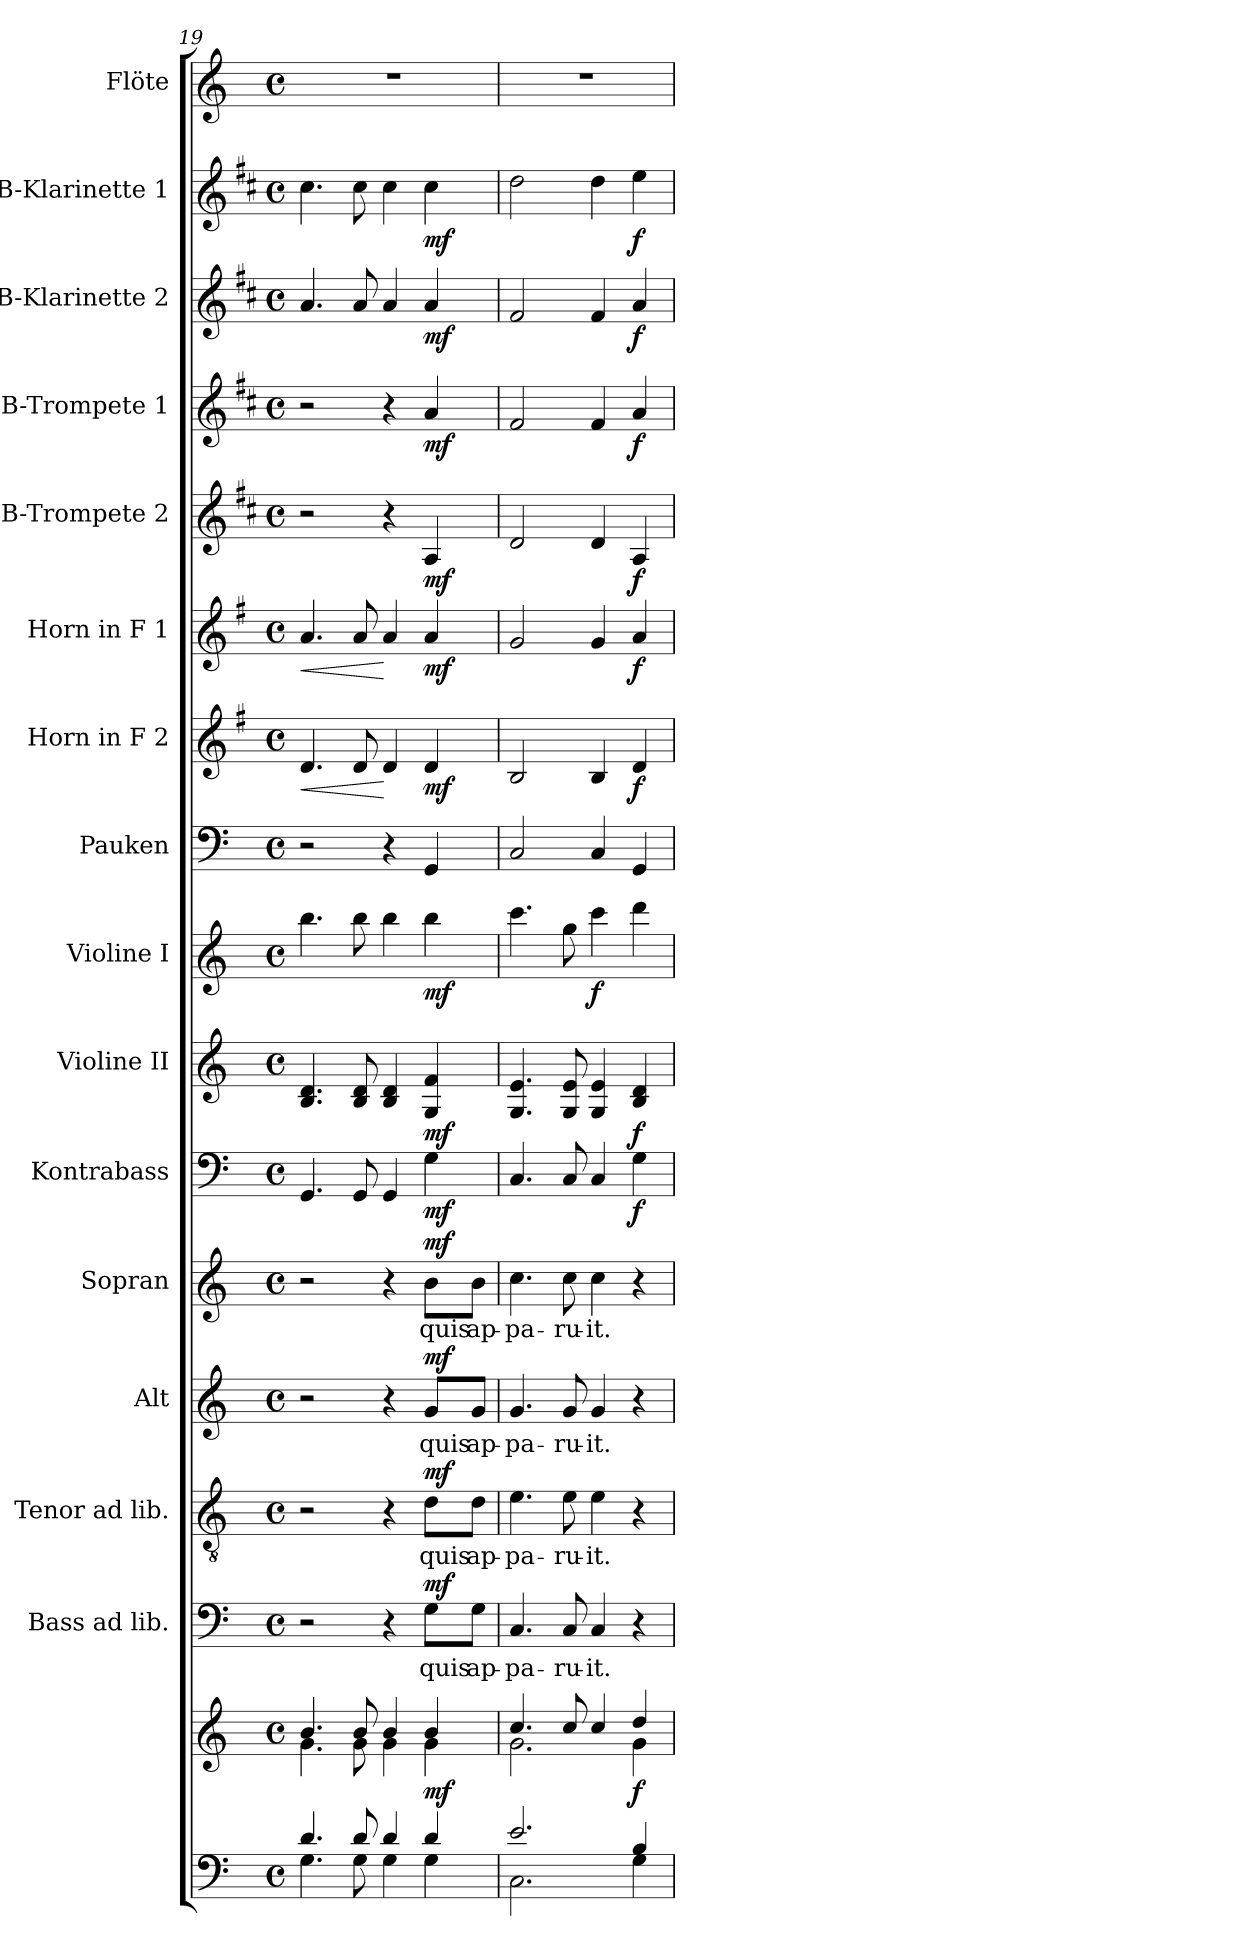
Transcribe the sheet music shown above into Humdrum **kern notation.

**kern	**kern	**dynam	**kern	**text	**dynam	**kern	**text	**dynam	**kern	**text	**dynam	**kern	**text	**dynam	**kern	**dynam	**kern	**dynam	**kern	**dynam	**kern	**kern	**dynam	**kern	**dynam	**kern	**dynam	**kern	**dynam	**kern	**dynam	**kern	**dynam	**kern
*part16	*part16	*part16	*part15	*part15	*part15	*part14	*part14	*part14	*part13	*part13	*part13	*part12	*part12	*part12	*part11	*part11	*part10	*part10	*part9	*part9	*part8	*part7	*part7	*part6	*part6	*part5	*part5	*part4	*part4	*part3	*part3	*part2	*part2	*part1
*staff17	*staff16	*staff16/17	*staff15	*staff15	*staff15	*staff14	*staff14	*staff14	*staff13	*staff13	*staff13	*staff12	*staff12	*staff12	*staff11	*staff11	*staff10	*staff10	*staff9	*staff9	*staff8	*staff7	*staff7	*staff6	*staff6	*staff5	*staff5	*staff4	*staff4	*staff3	*staff3	*staff2	*staff2	*staff1
*	*	*	*I"Bass ad lib.	*	*	*I"Tenor ad lib.	*	*	*I"Alt	*	*	*I"Sopran	*	*	*I"Kontrabass	*	*I"Violine II	*	*I"Violine I	*	*I"Pauken	*I"Horn in F 2	*	*I"Horn in F 1	*	*I"B-Trompete 2	*	*I"B-Trompete 1	*	*I"B-Klarinette 2	*	*I"B-Klarinette 1	*	*I"Flöte
*	*	*	*I'B.	*	*	*I'T.	*	*	*I'A.	*	*	*I'S.	*	*	*I'Kb.	*	*I'Vl. II	*	*I'Vl. I	*	*I'Pk.	*	*	*I'Hr. 1	*	*I'B Trp. 2	*	*I'B Trp. 1	*	*I'B Kl. 2	*	*I'B Kl. 1	*	*I'Fl.
!!LO:PB:g=z
*clefF4	*clefG2	*	*clefF4	*	*	*clefGv2	*	*	*clefG2	*	*	*clefG2	*	*	*clefF4	*	*clefG2	*	*clefG2	*	*clefF4	*clefG2	*	*clefG2	*	*clefG2	*	*clefG2	*	*clefG2	*	*clefG2	*	*clefG2
*	*	*	*	*	*	*	*	*	*	*	*	*	*	*	*ITrd7c12	*	*	*	*	*	*	*ITrd4c7	*	*ITrd4c7	*	*ITrd1c2	*	*ITrd1c2	*	*ITrd1c2	*	*ITrd1c2	*	*
*k[]	*k[]	*	*k[]	*	*	*k[]	*	*	*k[]	*	*	*k[]	*	*	*k[]	*	*k[]	*	*k[]	*	*k[]	*k[]	*	*k[]	*	*k[]	*	*k[]	*	*k[]	*	*k[]	*	*k[]
*C:	*C:	*	*C:	*	*	*C:	*	*	*C:	*	*	*C:	*	*	*C:	*	*C:	*	*C:	*	*C:	*C:	*	*C:	*	*C:	*	*C:	*	*C:	*	*C:	*	*C:
*M4/4	*M4/4	*	*M4/4	*	*	*M4/4	*	*	*M4/4	*	*	*M4/4	*	*	*M4/4	*	*M4/4	*	*M4/4	*	*M4/4	*M4/4	*	*M4/4	*	*M4/4	*	*M4/4	*	*M4/4	*	*M4/4	*	*M4/4
*met(c)	*met(c)	*	*met(c)	*	*	*met(c)	*	*	*met(c)	*	*	*met(c)	*	*	*met(c)	*	*met(c)	*	*met(c)	*	*met(c)	*met(c)	*	*met(c)	*	*met(c)	*	*met(c)	*	*met(c)	*	*met(c)	*	*met(c)
=19	=19	=19	=19	=19	=19	=19	=19	=19	=19	=19	=19	=19	=19	=19	=19	=19	=19	=19	=19	=19	=19	=19	=19	=19	=19	=19	=19	=19	=19	=19	=19	=19	=19	=19
*^	*^	*	*	*	*	*	*	*	*	*	*	*	*	*	*	*	*	*	*	*	*	*	*	*	*	*	*	*	*	*	*	*	*	*
!	!	!	!	!	!	!	!	!	!	!	!	!	!	!	!	!	!	!	!	!	!	!	!	!	!LO:HP:b	!	!LO:HP:b	!	!	!	!	!	!	!	!	!
4.d/	4.G\	4.b/	4.g\	.	2r	.	.	2r	.	.	2r	.	.	2r	.	.	4.GGG/	.	4.B/ 4.d/	.	4.bb\	.	2r	4.G/	<	4.d/	<	2r	.	2r	.	4.g/	.	4.b\	.	1r
8d/	8G\	8b/	8g\	.	.	.	.	.	.	.	.	.	.	.	.	.	8GGG/	.	8B/ 8d/	.	8bb\	.	.	8G/	.	8d/	.	.	.	.	.	8g/	.	8b\	.	.
4d/	4G\	4b/	4g\	.	4r	.	.	4r	.	.	4r	.	.	4r	.	.	4GGG/	.	4B/ 4d/	.	4bb\	.	4r	4G/	[	4d/	[	4r	.	4r	.	4g/	.	4b\	.	.
!	!	!	!	!LO:DY:b	!	!LO:LY:b	!LO:DY:a	!	!LO:LY:b	!LO:DY:a	!	!LO:LY:b	!LO:DY:a	!	!LO:LY:b	!LO:DY:a	!	!LO:DY:b	!	!LO:DY:b	!	!LO:DY:b	!	!	!LO:DY:b	!	!LO:DY:b	!	!LO:DY:b	!	!LO:DY:b	!	!LO:DY:b	!	!LO:DY:b	!
4d/	4G\	4b/	4g\	mf	8G\L	quis	mf	8d\L	quis	mf	8g/L	quis	mf	8b\L	quis	mf	4GG\	mf	4G/ 4f/	mf	4bb\	mf	4GG/	4G/	mf	4d/	mf	4G/	mf	4g/	mf	4g/	mf	4b\	mf	.
!	!	!	!	!	!	!LO:LY:b	!	!	!LO:LY:b	!	!	!LO:LY:b	!	!	!LO:LY:b	!	!	!	!	!	!	!	!	!	!	!	!	!	!	!	!	!	!	!	!	!
.	.	.	.	.	8G\J	ap-	.	8d\J	ap-	.	8g/J	ap-	.	8b\J	ap-	.	.	.	.	.	.	.	.	.	.	.	.	.	.	.	.	.	.	.	.	.
=20	=20	=20	=20	=20	=20	=20	=20	=20	=20	=20	=20	=20	=20	=20	=20	=20	=20	=20	=20	=20	=20	=20	=20	=20	=20	=20	=20	=20	=20	=20	=20	=20	=20	=20	=20	=20
!	!	!	!	!	!	!LO:LY:b	!	!	!LO:LY:b	!	!	!LO:LY:b	!	!	!LO:LY:b	!	!	!	!	!	!	!	!	!	!	!	!	!	!	!	!	!	!	!	!	!
2.e/	2.C\	4.cc/	2.g\	.	4.C/	-pa-	.	4.e\	-pa-	.	4.g/	-pa-	.	4.cc\	-pa-	.	4.CC/	.	4.G/ 4.e/	.	4.ccc\	.	2C/	2E/	.	2c/	.	2c/	.	2e/	.	2e/	.	2cc\	.	1r
!	!	!	!	!	!	!LO:LY:b	!	!	!LO:LY:b	!	!	!LO:LY:b	!	!	!LO:LY:b	!	!	!	!	!	!	!	!	!	!	!	!	!	!	!	!	!	!	!	!	!
.	.	8cc/	.	.	8C/	-ru-	.	8e\	-ru-	.	8g/	-ru-	.	8cc\	-ru-	.	8CC/	.	8G/ 8e/	.	8gg\	.	.	.	.	.	.	.	.	.	.	.	.	.	.	.
!	!	!	!	!	!	!LO:LY:b	!	!	!LO:LY:b	!	!	!LO:LY:b	!	!	!LO:LY:b	!	!	!	!	!	!	!LO:DY:b	!	!	!	!	!	!	!	!	!	!	!	!	!	!
.	.	4cc/	.	.	4C/	-it.	.	4e\	-it.	.	4g/	-it.	.	4cc\	-it.	.	4CC/	.	4G/ 4e/	.	4ccc\	f	4C/	4E/	.	4c/	.	4c/	.	4e/	.	4e/	.	4cc\	.	.
!	!	!	!	!LO:DY:b	!	!	!	!	!	!	!	!	!	!	!	!	!	!LO:DY:b	!	!LO:DY:b	!	!	!	!	!LO:DY:b	!	!LO:DY:b	!	!LO:DY:b	!	!LO:DY:b	!	!LO:DY:b	!	!LO:DY:b	!
4B/	4G\	4dd/	4g\	f	4r	.	.	4r	.	.	4r	.	.	4r	.	.	4GG\	f	4B/ 4d/	f	4ddd\	.	4GG/	4G/	f	4d/	f	4G/	f	4g/	f	4g/	f	4dd\	f	.
*v	*v	*	*	*	*	*	*	*	*	*	*	*	*	*	*	*	*	*	*	*	*	*	*	*	*	*	*	*	*	*	*	*	*	*	*	*
*	*v	*v	*	*	*	*	*	*	*	*	*	*	*	*	*	*	*	*	*	*	*	*	*	*	*	*	*	*	*	*	*	*	*	*	*
=	=	=	=	=	=	=	=	=	=	=	=	=	=	=	=	=	=	=	=	=	=	=	=	=	=	=	=	=	=	=	=	=	=	=
*-	*-	*-	*-	*-	*-	*-	*-	*-	*-	*-	*-	*-	*-	*-	*-	*-	*-	*-	*-	*-	*-	*-	*-	*-	*-	*-	*-	*-	*-	*-	*-	*-	*-	*-
